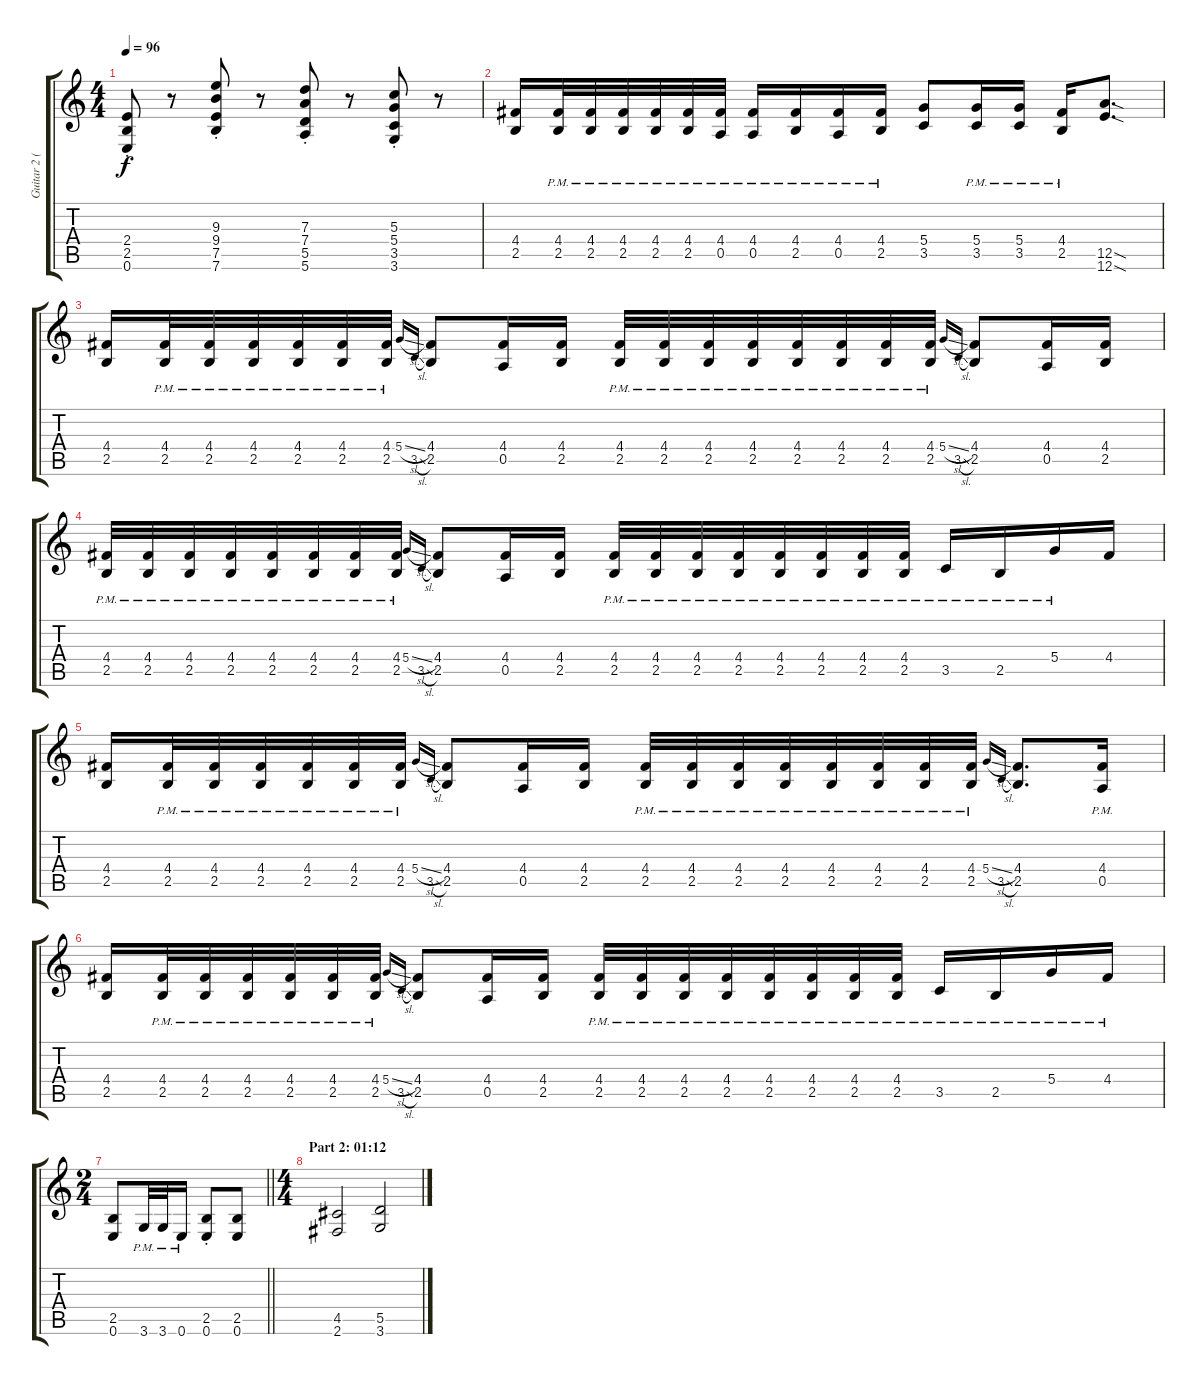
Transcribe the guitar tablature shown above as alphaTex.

\track ("Guitar 2 (Distortion)" "Guitar 2 (") {instrument distortionguitar}
\staff {score tabs}
\tuning (E4 B3 G3 D3 A2 E2) {hide}
\ts (4 4)
\tempo 96
\clef g2
\ks c
(2.4{st} 2.5{st} 0.6{st}).8{dy f} r.8 (9.3{st} 9.4{st} 7.5{st} 7.6{st}).8 r.8 (7.3{st} 7.4{st} 5.5{st} 5.6{st}).8 r.8 (5.3{st} 5.4{st} 3.5{st} 3.6{st}).8 r.8 |
(4.4 2.5).16 (4.4{pm} 2.5{pm}).32 (4.4{pm} 2.5{pm}).32 (4.4{pm} 2.5{pm}).32 (4.4{pm} 2.5{pm}).32 (4.4{pm} 2.5{pm}).32 (4.4{pm} 0.5{pm}).32 (4.4{pm} 0.5{pm}).16 (4.4{pm} 2.5{pm}).16 (4.4{pm} 0.5{pm}).16 (4.4{pm} 2.5{pm}).16 (5.4 3.5).8 (5.4{pm} 3.5{pm}).16 (5.4{pm} 3.5{pm}).16 (4.4{pm} 2.5{pm}).16 (12.5{sod} 12.6{sod}).8{d} |
(4.4 2.5).16 (4.4{pm} 2.5{pm}).32 (4.4{pm} 2.5{pm}).32 (4.4{pm} 2.5{pm}).32 (4.4{pm} 2.5{pm}).32 (4.4{pm} 2.5{pm}).32 (4.4{pm} 2.5{pm}).32 5.4{sl}.16{gr onbeat} 3.5{sl}.16{gr onbeat} (4.4 2.5).8 (4.4 0.5).16 (4.4 2.5).16 (4.4{pm} 2.5{pm}).32 (4.4{pm} 2.5{pm}).32 (4.4{pm} 2.5{pm}).32 (4.4{pm} 2.5{pm}).32 (4.4{pm} 2.5{pm}).32 (4.4{pm} 2.5{pm}).32 (4.4{pm} 2.5{pm}).32 (4.4{pm} 2.5{pm}).32 5.4{sl}.16{gr onbeat} 3.5{sl}.16{gr onbeat} (4.4 2.5).8 (4.4 0.5).16 (4.4 2.5).16 |
(4.4{pm} 2.5{pm}).32 (4.4{pm} 2.5{pm}).32 (4.4{pm} 2.5{pm}).32 (4.4{pm} 2.5{pm}).32 (4.4{pm} 2.5{pm}).32 (4.4{pm} 2.5{pm}).32 (4.4{pm} 2.5{pm}).32 (4.4{pm} 2.5{pm}).32 5.4{sl}.16{gr onbeat} 3.5{sl}.16{gr onbeat} (4.4 2.5).8 (4.4 0.5).16 (4.4 2.5).16 (4.4{pm} 2.5{pm}).32 (4.4{pm} 2.5{pm}).32 (4.4{pm} 2.5{pm}).32 (4.4{pm} 2.5{pm}).32 (4.4{pm} 2.5{pm}).32 (4.4{pm} 2.5{pm}).32 (4.4{pm} 2.5{pm}).32 (4.4{pm} 2.5{pm}).32 3.5{pm}.16 2.5{pm}.16 5.4{pm}.16 4.4.16 |
(4.4 2.5).16 (4.4{pm} 2.5{pm}).32 (4.4{pm} 2.5{pm}).32 (4.4{pm} 2.5{pm}).32 (4.4{pm} 2.5{pm}).32 (4.4{pm} 2.5{pm}).32 (4.4{pm} 2.5{pm}).32 5.4{sl}.16{gr onbeat} 3.5{sl}.16{gr onbeat} (4.4 2.5).8 (4.4 0.5).16 (4.4 2.5).16 (4.4{pm} 2.5{pm}).32 (4.4{pm} 2.5{pm}).32 (4.4{pm} 2.5{pm}).32 (4.4{pm} 2.5{pm}).32 (4.4{pm} 2.5{pm}).32 (4.4{pm} 2.5{pm}).32 (4.4{pm} 2.5{pm}).32 (4.4{pm} 2.5{pm}).32 5.4{sl}.16{gr onbeat} 3.5{sl}.16{gr onbeat} (4.4 2.5).8{d} (4.4{pm} 0.5{pm}).16 |
(4.4 2.5).16 (4.4{pm} 2.5{pm}).32 (4.4{pm} 2.5{pm}).32 (4.4{pm} 2.5{pm}).32 (4.4{pm} 2.5{pm}).32 (4.4{pm} 2.5{pm}).32 (4.4{pm} 2.5{pm}).32 5.4{sl}.16{gr onbeat} 3.5{sl}.16{gr onbeat} (4.4 2.5).8 (4.4 0.5).16 (4.4 2.5).16 (4.4{pm} 2.5{pm}).32 (4.4{pm} 2.5{pm}).32 (4.4{pm} 2.5{pm}).32 (4.4{pm} 2.5{pm}).32 (4.4{pm} 2.5{pm}).32 (4.4{pm} 2.5{pm}).32 (4.4{pm} 2.5{pm}).32 (4.4{pm} 2.5{pm}).32 3.5{pm}.16 2.5{pm}.16 5.4{pm}.16 4.4{pm}.16 |
\ts (2 4)
\barLineRight lightlight
(2.5 0.6).8 3.6{pm}.32 3.6{pm}.32 0.6{pm}.16 (2.5{st} 0.6{st}).8 (2.5 0.6).8 |
\ts (4 4)
\section ("" "Part 2: 01:12")
(4.5 2.6).2 (5.5 3.6).2
